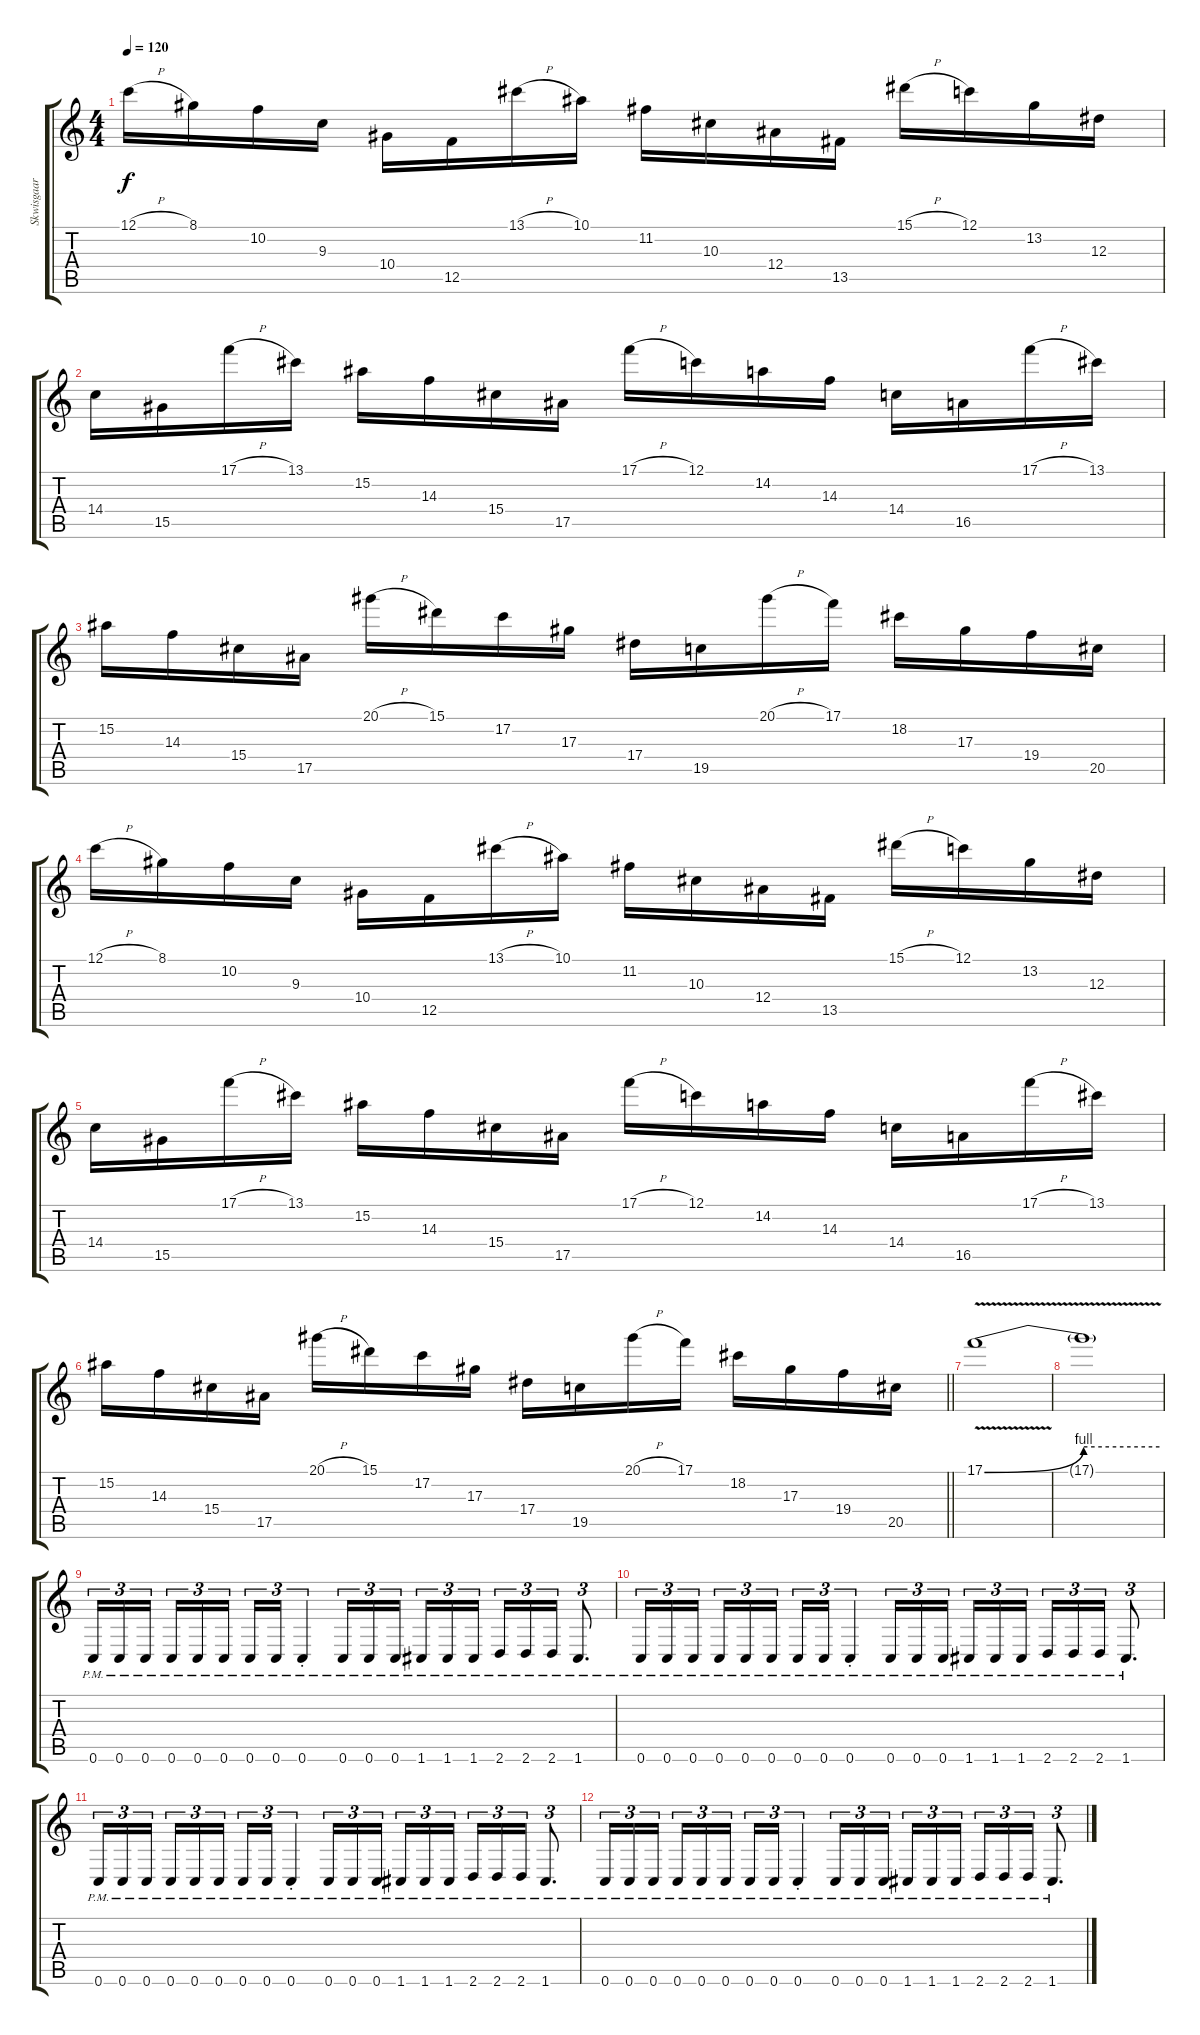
\track ("Skwisgaar" "Skwisgaar") {instrument distortionguitar}
\staff {score tabs}
\tuning (C4 G3 Eb3 Bb2 F2 C2) {hide}
\ts (4 4)
\tempo 120
\clef g2
\ks c
12.1{h}.16{dy f balance 8} 8.1.16 10.2.16 9.3.16 10.4.16 12.5.16 13.1{h}.16 10.1.16 11.2.16 10.3.16 12.4.16 13.5.16 15.1{h}.16 12.1.16 13.2.16 12.3.16 |
14.4.16 15.5.16 17.1{h}.16 13.1.16 15.2.16 14.3.16 15.4.16 17.5.16 17.1{h}.16 12.1.16 14.2.16 14.3.16 14.4.16 16.5.16 17.1{h}.16 13.1.16 |
15.2.16 14.3.16 15.4.16 17.5.16 20.1{h}.16 15.1.16 17.2.16 17.3.16 17.4.16 19.5.16 20.1{h}.16 17.1.16 18.2.16 17.3.16 19.4.16 20.5.16 |
12.1{h}.16 8.1.16 10.2.16 9.3.16 10.4.16 12.5.16 13.1{h}.16 10.1.16 11.2.16 10.3.16 12.4.16 13.5.16 15.1{h}.16 12.1.16 13.2.16 12.3.16 |
14.4.16 15.5.16 17.1{h}.16 13.1.16 15.2.16 14.3.16 15.4.16 17.5.16 17.1{h}.16 12.1.16 14.2.16 14.3.16 14.4.16 16.5.16 17.1{h}.16 13.1.16 |
\barLineRight lightlight
15.2.16 14.3.16 15.4.16 17.5.16 20.1{h}.16 15.1.16 17.2.16 17.3.16 17.4.16 19.5.16 20.1{h}.16 17.1.16 18.2.16 17.3.16 19.4.16 20.5.16 |
17.1{be (bend 0 0 60 4) v}.1 |
17.1{be (hold 0 4 60 4) v t}.1 |
0.6{pm}.16{tu (3 2) balance 16} 0.6{pm}.16{tu (3 2)} 0.6{pm}.16{tu (3 2) beam splitsecondary} 0.6{pm}.16{tu (3 2)} 0.6{pm}.16{tu (3 2)} 0.6{pm}.16{tu (3 2)} 0.6{pm}.16{tu (3 2)} 0.6{pm}.16{tu (3 2)} 0.6{pm st}.4{tu (3 2)} 0.6{pm}.16{tu (3 2)} 0.6{pm}.16{tu (3 2)} 0.6{pm}.16{tu (3 2) beam splitsecondary} 1.6{pm}.16{tu (3 2)} 1.6{pm}.16{tu (3 2)} 1.6{pm}.16{tu (3 2)} 2.6{pm}.16{tu (3 2)} 2.6{pm}.16{tu (3 2)} 2.6{pm}.16{tu (3 2)} 1.6{pm}.8{d tu (3 2)} |
0.6{pm}.16{tu (3 2)} 0.6{pm}.16{tu (3 2)} 0.6{pm}.16{tu (3 2) beam splitsecondary} 0.6{pm}.16{tu (3 2)} 0.6{pm}.16{tu (3 2)} 0.6{pm}.16{tu (3 2)} 0.6{pm}.16{tu (3 2)} 0.6{pm}.16{tu (3 2)} 0.6{pm st}.4{tu (3 2)} 0.6{pm}.16{tu (3 2)} 0.6{pm}.16{tu (3 2)} 0.6{pm}.16{tu (3 2) beam splitsecondary} 1.6{pm}.16{tu (3 2)} 1.6{pm}.16{tu (3 2)} 1.6{pm}.16{tu (3 2)} 2.6{pm}.16{tu (3 2)} 2.6{pm}.16{tu (3 2)} 2.6{pm}.16{tu (3 2)} 1.6{pm}.8{d tu (3 2)} |
0.6{pm}.16{tu (3 2)} 0.6{pm}.16{tu (3 2)} 0.6{pm}.16{tu (3 2) beam splitsecondary} 0.6{pm}.16{tu (3 2)} 0.6{pm}.16{tu (3 2)} 0.6{pm}.16{tu (3 2)} 0.6{pm}.16{tu (3 2)} 0.6{pm}.16{tu (3 2)} 0.6{pm st}.4{tu (3 2)} 0.6{pm}.16{tu (3 2)} 0.6{pm}.16{tu (3 2)} 0.6{pm}.16{tu (3 2) beam splitsecondary} 1.6{pm}.16{tu (3 2)} 1.6{pm}.16{tu (3 2)} 1.6{pm}.16{tu (3 2)} 2.6{pm}.16{tu (3 2)} 2.6{pm}.16{tu (3 2)} 2.6{pm}.16{tu (3 2)} 1.6{pm}.8{d tu (3 2)} |
0.6{pm}.16{tu (3 2)} 0.6{pm}.16{tu (3 2)} 0.6{pm}.16{tu (3 2) beam splitsecondary} 0.6{pm}.16{tu (3 2)} 0.6{pm}.16{tu (3 2)} 0.6{pm}.16{tu (3 2)} 0.6{pm}.16{tu (3 2)} 0.6{pm}.16{tu (3 2)} 0.6{pm st}.4{tu (3 2)} 0.6{pm}.16{tu (3 2)} 0.6{pm}.16{tu (3 2)} 0.6{pm}.16{tu (3 2) beam splitsecondary} 1.6{pm}.16{tu (3 2)} 1.6{pm}.16{tu (3 2)} 1.6{pm}.16{tu (3 2)} 2.6{pm}.16{tu (3 2)} 2.6{pm}.16{tu (3 2)} 2.6{pm}.16{tu (3 2)} 1.6{pm}.8{d tu (3 2)}
